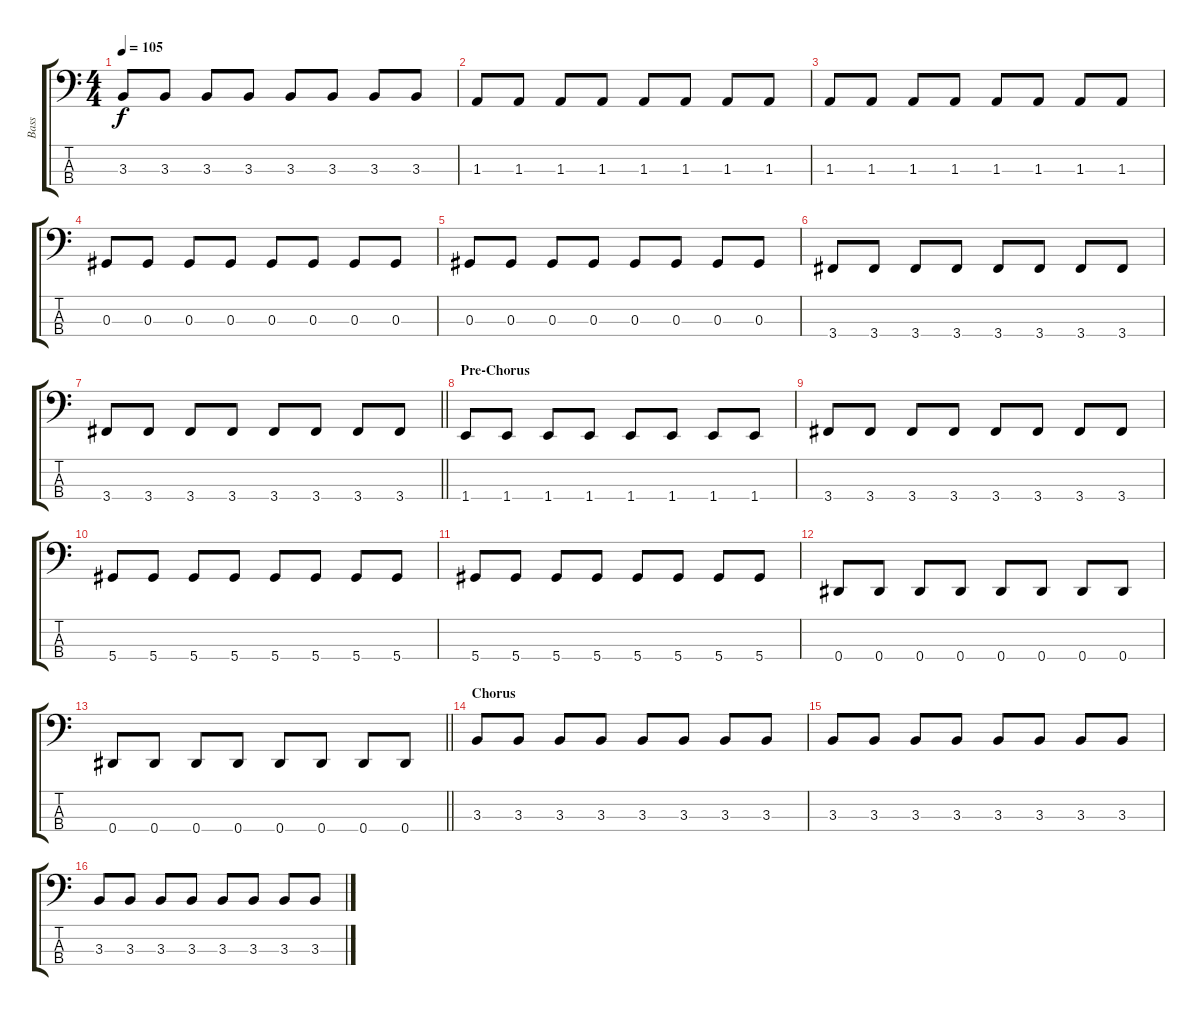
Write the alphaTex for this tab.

\track ("Bass" "Bass") {instrument electricbassfinger}
\staff {score tabs}
\tuning (Gb2 Db2 Ab1 Eb1) {hide}
\ts (4 4)
\tempo 105
\clef f4
\ks c
3.3.8{dy f} 3.3.8 3.3.8 3.3.8 3.3.8 3.3.8 3.3.8 3.3.8 |
1.3.8 1.3.8 1.3.8 1.3.8 1.3.8 1.3.8 1.3.8 1.3.8 |
1.3.8 1.3.8 1.3.8 1.3.8 1.3.8 1.3.8 1.3.8 1.3.8 |
0.3.8 0.3.8 0.3.8 0.3.8 0.3.8 0.3.8 0.3.8 0.3.8 |
0.3.8 0.3.8 0.3.8 0.3.8 0.3.8 0.3.8 0.3.8 0.3.8 |
3.4.8 3.4.8 3.4.8 3.4.8 3.4.8 3.4.8 3.4.8 3.4.8 |
\barLineRight lightlight
3.4.8 3.4.8 3.4.8 3.4.8 3.4.8 3.4.8 3.4.8 3.4.8 |
\section ("" "Pre-Chorus")
1.4.8 1.4.8 1.4.8 1.4.8 1.4.8 1.4.8 1.4.8 1.4.8 |
3.4.8 3.4.8 3.4.8 3.4.8 3.4.8 3.4.8 3.4.8 3.4.8 |
5.4.8 5.4.8 5.4.8 5.4.8 5.4.8 5.4.8 5.4.8 5.4.8 |
5.4.8 5.4.8 5.4.8 5.4.8 5.4.8 5.4.8 5.4.8 5.4.8 |
0.4.8 0.4.8 0.4.8 0.4.8 0.4.8 0.4.8 0.4.8 0.4.8 |
\barLineRight lightlight
0.4.8 0.4.8 0.4.8 0.4.8 0.4.8 0.4.8 0.4.8 0.4.8 |
\section ("" "Chorus")
3.3.8 3.3.8 3.3.8 3.3.8 3.3.8 3.3.8 3.3.8 3.3.8 |
3.3.8 3.3.8 3.3.8 3.3.8 3.3.8 3.3.8 3.3.8 3.3.8 |
3.3.8 3.3.8 3.3.8 3.3.8 3.3.8 3.3.8 3.3.8 3.3.8
